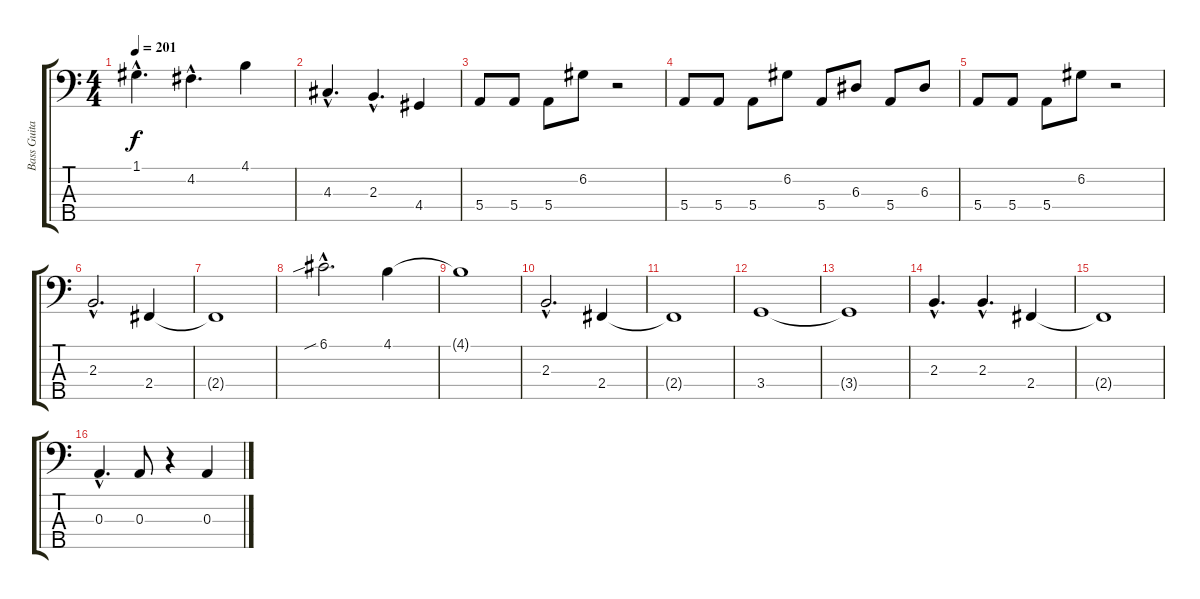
\track ("Bass Guitar" "Bass Guita") {instrument electricbassfinger}
\staff {score tabs}
\tuning (G2 D2 A1 E1 B0) {hide}
\ts (4 4)
\tempo 201
\clef f4
\ks c
1.1{hac}.4{d dy f} 4.2{hac}.4{d} 4.1.4 |
4.3{hac}.4{d} 2.3{hac}.4{d} 4.4.4 |
5.4.8 5.4.8 5.4.8 6.2.8 r.2 |
5.4.8 5.4.8 5.4.8 6.2.8 5.4.8 6.3.8 5.4.8 6.3.8 |
5.4.8 5.4.8 5.4.8 6.2.8 r.2 |
2.3{hac}.2{d} 2.4.4 |
2.4{t}.1 |
6.1{sib hac}.2{d} 4.1.4 |
4.1{t}.1 |
2.3{hac}.2{d} 2.4.4 |
2.4{t}.1 |
3.4.1 |
3.4{t}.1 |
2.3{hac}.4{d} 2.3{hac}.4{d} 2.4.4 |
2.4{t}.1 |
0.3{hac}.4{d} 0.3.8 r.4 0.3.4
